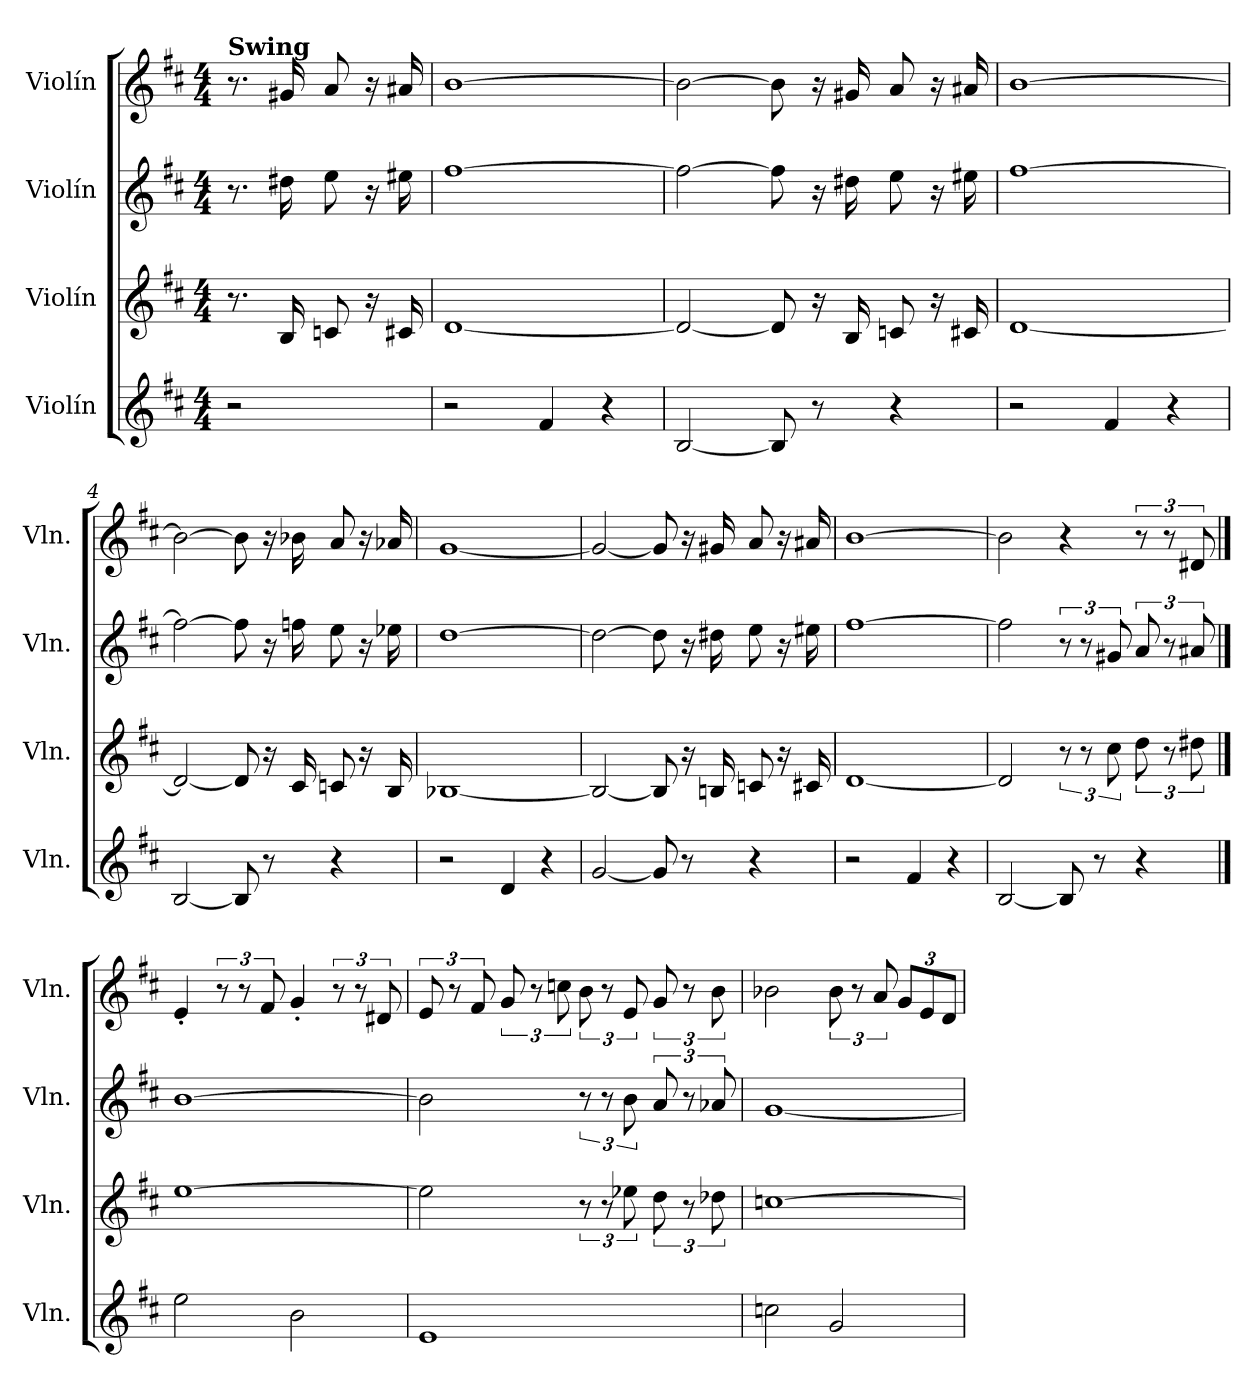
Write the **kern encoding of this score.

**kern	**kern	**kern	**kern
*part4	*part3	*part2	*part1
*staff4	*staff3	*staff2	*staff1
*I"Violín	*I"Violín	*I"Violín	*I"Violín
*I'Vln.	*I'Vln.	*I'Vln.	*I'Vln.
*clefG2	*clefG2	*clefG2	*clefG2
*k[f#c#]	*k[f#c#]	*k[f#c#]	*k[f#c#]
*M4/4	*M4/4	*M4/4	*M4/4
*MM116	*MM116	*MM116	*MM116
=	=	=	=
!	!	!	!LO:TX:a:B:t=Swing
2r	8.r	8.r	8.r
.	16B/	16dd#X\	16g#X/
.	8cn/	8ee\	8a/
.	16r	16r	16r
.	16c#X/	16ee#X\	16a#X/
=1	=1	=1	=1
2r	[1d	[1ff#	[1b
4f#/	.	.	.
4r	.	.	.
=2	=2	=2	=2
[2B/	2d/_	2ff#\_	2b\_
8B/]	8d/]	8ff#\]	8b\]
8r	16r	16r	16r
.	16B/	16dd#X\	16g#X/
4r	8cn/	8ee\	8a/
.	16r	16r	16r
.	16c#X/	16ee#X\	16a#X/
=3	=3	=3	=3
2r	[1d	[1ff#	[1b
4f#/	.	.	.
4r	.	.	.
!!LO:LB:g=z
=4	=4	=4	=4
[2B/	2d/_	2ff#\_	2b\_
8B/]	8d/]	8ff#\]	8b\]
8r	16r	16r	16r
.	16c#/	16ffn\	16b-X\
4r	8cn/	8ee\	8a/
.	16r	16r	16r
.	16B/	16ee-X\	16a-X/
=5	=5	=5	=5
2r	[1B-X	[1dd	[1g
4d/	.	.	.
4r	.	.	.
=6	=6	=6	=6
[2g/	2B-/_	2dd\_	2g/_
8g/]	8B-/]	8dd\]	8g/]
8r	16r	16r	16r
.	16Bn/	16dd#X\	16g#X/
4r	8cn/	8ee\	8a/
.	16r	16r	16r
.	16c#X/	16ee#X\	16a#X/
=7	=7	=7	=7
2r	[1d	[1ff#	[1b
4f#/	.	.	.
4r	.	.	.
!!LO:PB:g=z
=8	=8	=8	=8
[2B/	2d/]	2ff#\]	2b\]
8B/]	12r	12r	4r
.	12r	12r	.
8r	.	.	.
.	12cc#\	12g#X/	.
4r	12dd\	12a/	12r
.	12r	12r	12r
.	12dd#X\	12a#X/	12d#X/
==9	==9	==9	==9
2ee\	[1ee	[1b	4e'/
.	.	.	12r
.	.	.	12r
.	.	.	12f#/
2b\	.	.	4g'/
.	.	.	12r
.	.	.	12r
.	.	.	12d#X/
=10	=10	=10	=10
1e	2ee\]	2b\]	12e/
.	.	.	12r
.	.	.	12f#/
.	.	.	12g/
.	.	.	12r
.	.	.	12ccn\
.	12r	12r	12b\
.	12r	12r	12r
.	12ee-X\	12b\	12e/
.	12dd\	12a/	12g/
.	12r	12r	12r
.	12dd-X\	12a-X/	12b\
!!LO:LB:g=z
=11	=11	=11	=11
2ccn\	[1ccn	[1g	2b-X\
2g/	.	.	12b-\
.	.	.	12r
.	.	.	12a/
*	*	*	*Xbrackettup
.	.	.	12g/L
.	.	.	12e/
.	.	.	12d/J
=	=	=	=
*-	*-	*-	*-
